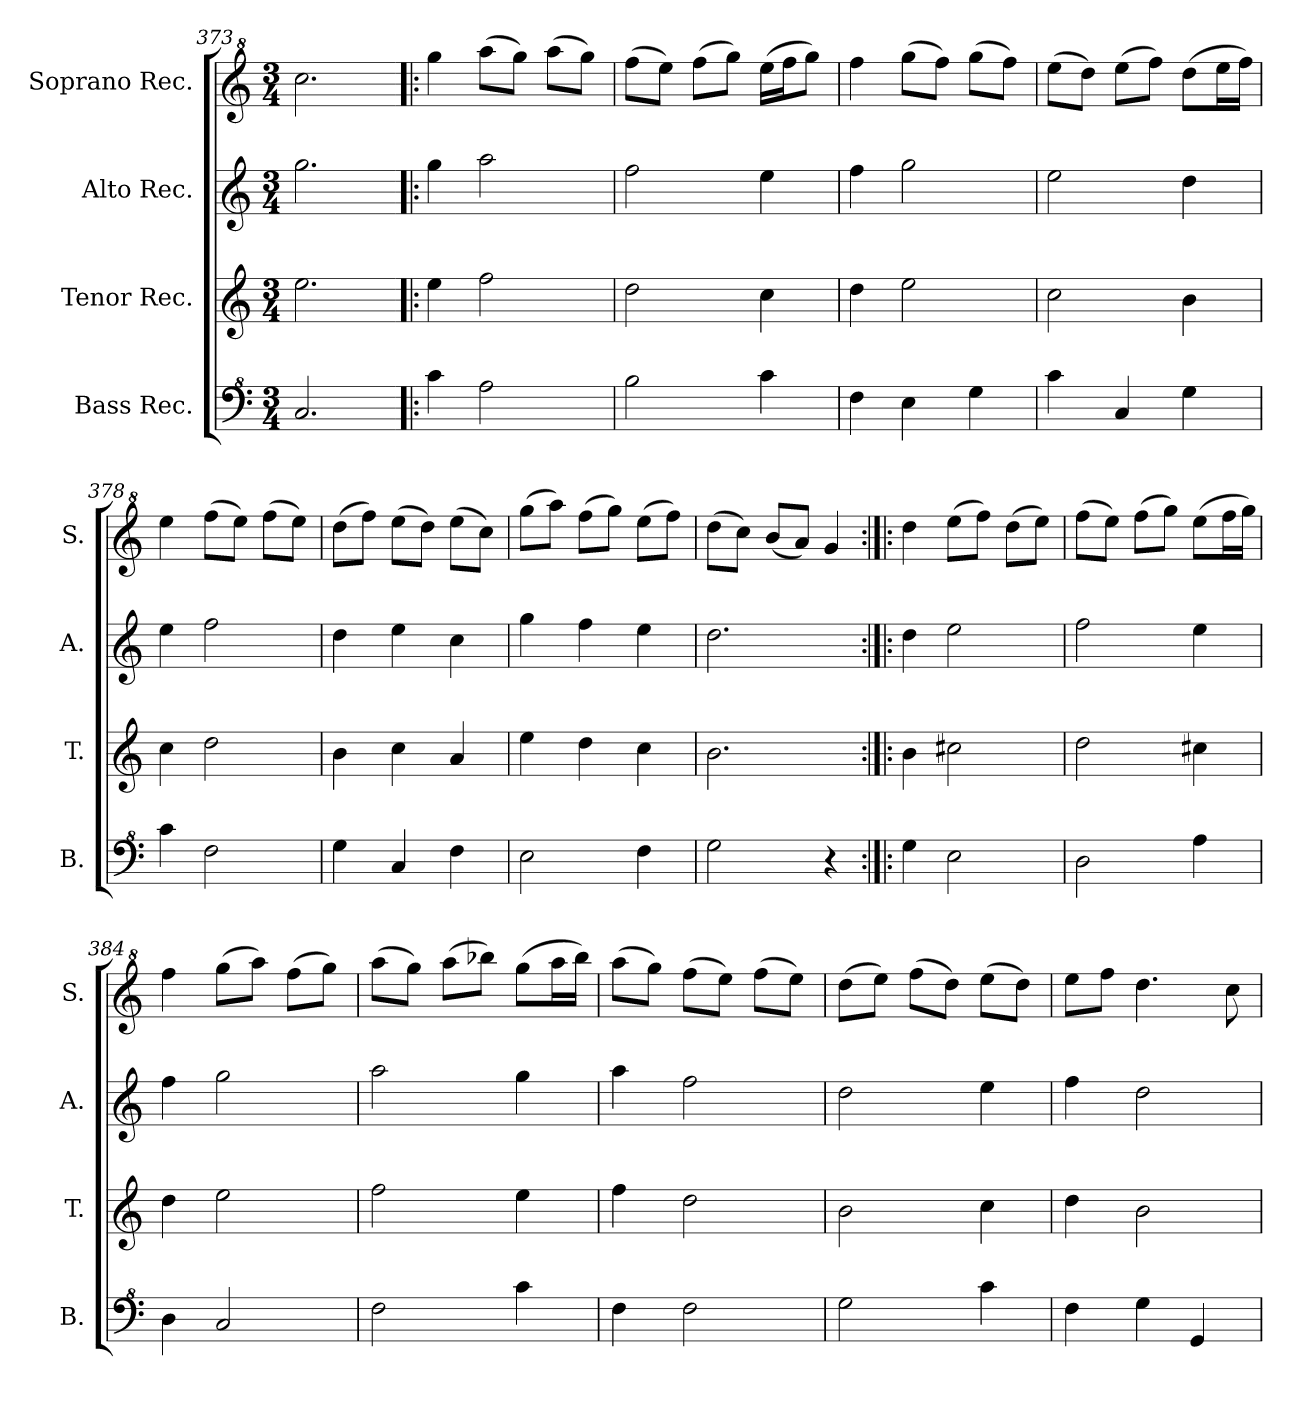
**kern	**kern	**kern	**kern
*part4	*part3	*part2	*part1
*staff4	*staff3	*staff2	*staff1
*I"Bass Rec.	*I"Tenor Rec.	*I"Alto Rec.	*I"Soprano Rec.
*I'B.	*I'T.	*I'A.	*I'S.
*clefF^4	*clefG2	*clefG2	*clefG^2
*k[]	*k[]	*k[]	*k[]
*M3/4	*M3/4	*M3/4	*M3/4
=373	=373	=373	=373
2.c/	2.ee\	2.gg\	2.ccc\
=374!|:	=374!|:	=374!|:	=374!|:
4cc\	4ee\	4gg\	4ggg\
2a\	2ff\	2aa\	(8aaa\L
.	.	.	8ggg\J)
.	.	.	(8aaa\L
.	.	.	8ggg\J)
=375	=375	=375	=375
2b\	2dd\	2ff\	(8fff\L
.	.	.	8eee\J)
.	.	.	(8fff\L
.	.	.	8ggg\J)
4cc\	4cc\	4ee\	(16eee\LL
.	.	.	16fff\J
.	.	.	8ggg\J)
=376	=376	=376	=376
4f\	4dd\	4ff\	4fff\
4e\	2ee\	2gg\	(8ggg\L
.	.	.	8fff\J)
4g\	.	.	(8ggg\L
.	.	.	8fff\J)
=377	=377	=377	=377
4cc\	2cc\	2ee\	(8eee\L
.	.	.	8ddd\J)
4c/	.	.	(8eee\L
.	.	.	8fff\J)
4g\	4b\	4dd\	(8ddd\L
.	.	.	16eee\L
.	.	.	16fff\JJ)
=378	=378	=378	=378
4cc\	4cc\	4ee\	4eee\
2f\	2dd\	2ff\	(8fff\L
.	.	.	8eee\J)
.	.	.	(8fff\L
.	.	.	8eee\J)
=379	=379	=379	=379
4g\	4b\	4dd\	(8ddd\L
.	.	.	8fff\J)
4c/	4cc\	4ee\	(8eee\L
.	.	.	8ddd\J)
4f\	4a/	4cc\	(8eee\L
.	.	.	8ccc\J)
=380	=380	=380	=380
2e\	4ee\	4gg\	(8ggg\L
.	.	.	8aaa\J)
.	4dd\	4ff\	(8fff\L
.	.	.	8ggg\J)
4f\	4cc\	4ee\	(8eee\L
.	.	.	8fff\J)
=381	=381	=381	=381
2g\	2.b\	2.dd\	(8ddd\L
.	.	.	8ccc\J)
.	.	.	(8bb/L
.	.	.	8aa/J)
4r	.	.	4gg/
=382:|!|:	=382:|!|:	=382:|!|:	=382:|!|:
4g\	4b\	4dd\	4ddd\
2e\	2cc#X\	2ee\	(8eee\L
.	.	.	8fff\J)
.	.	.	(8ddd\L
.	.	.	8eee\J)
=383	=383	=383	=383
2d\	2dd\	2ff\	(8fff\L
.	.	.	8eee\J)
.	.	.	(8fff\L
.	.	.	8ggg\J)
4a\	4cc#X\	4ee\	(8eee\L
.	.	.	16fff\L
.	.	.	16ggg\JJ)
!!LO:LB:g=z
=384	=384	=384	=384
4d\	4dd\	4ff\	4fff\
2c/	2ee\	2gg\	(8ggg\L
.	.	.	8aaa\J)
.	.	.	(8fff\L
.	.	.	8ggg\J)
=385	=385	=385	=385
2f\	2ff\	2aa\	(8aaa\L
.	.	.	8ggg\J)
.	.	.	(8aaa\L
.	.	.	8bbb-X\J)
4cc\	4ee\	4gg\	(8ggg\L
.	.	.	16aaa\L
.	.	.	16bbb-\JJ)
=386	=386	=386	=386
4f\	4ff\	4aa\	(8aaa\L
.	.	.	8ggg\J)
2f\	2dd\	2ff\	(8fff\L
.	.	.	8eee\J)
.	.	.	(8fff\L
.	.	.	8eee\J)
=387	=387	=387	=387
2g\	2b\	2dd\	(8ddd\L
.	.	.	8eee\J)
.	.	.	(8fff\L
.	.	.	8ddd\J)
4cc\	4cc\	4ee\	(8eee\L
.	.	.	8ddd\J)
=388	=388	=388	=388
4f\	4dd\	4ff\	8eee\L
.	.	.	8fff\J
4g\	2b\	2dd\	4.ddd\
4G/	.	.	.
.	.	.	8ccc\
=	=	=	=
*-	*-	*-	*-
